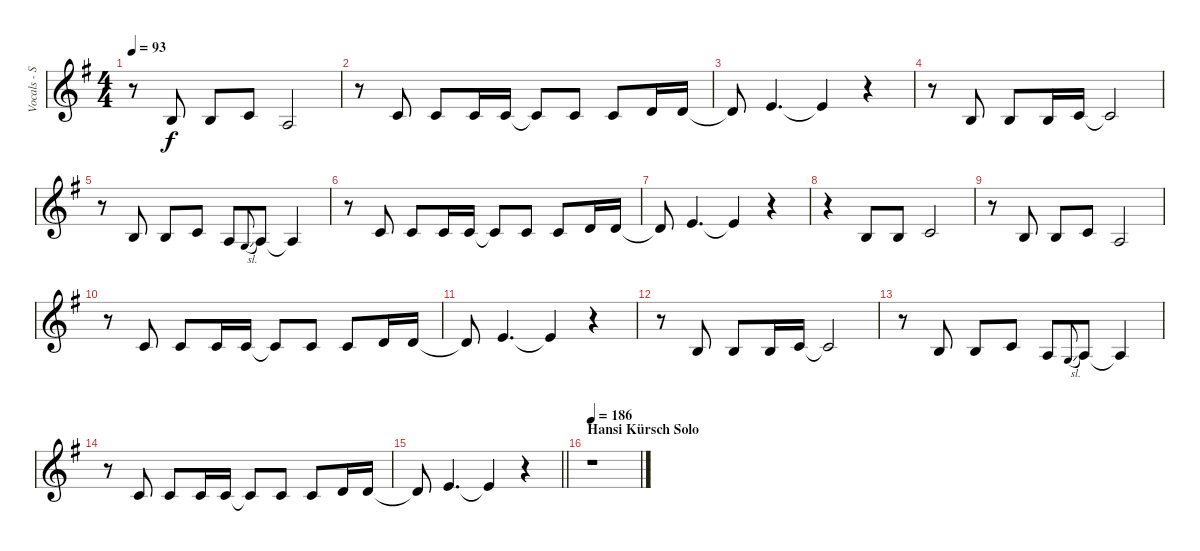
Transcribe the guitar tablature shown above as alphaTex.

\track ("Vocals - Steve Lee" "Vocals - S") {instrument frenchhorn}
\staff {score}
\tuning (E4 B3 G3 D3 A2 E2) {hide}
\ts (4 4)
\tempo 93
\clef g2
\ks eminor
r.8{dy f} 0.2.8 0.2.8 1.2.8 2.3.2 |
r.8 1.2.8 1.2.8 1.2.16 1.2.16 1.2{t}.8 1.2.8 1.2.8 3.2.16 3.2.16 |
3.2{t}.8 0.1.4{d} 0.1{t}.4 r.4 |
r.8 0.2.8 0.2.8 0.2.16 1.2.16 1.2{t}.2 |
r.8 0.2.8 0.2.8 1.2.8 2.3.8 0.3{sl}.8{gr onbeat} 2.3.8 2.3{t}.4 |
r.8 1.2.8 1.2.8 1.2.16 1.2.16 1.2{t}.8 1.2.8 1.2.8 3.2.16 3.2.16 |
3.2{t}.8 0.1.4{d} 0.1{t}.4 r.4 |
r.4 0.2.8 0.2.8 1.2.2 |
r.8 0.2.8 0.2.8 1.2.8 2.3.2 |
r.8 1.2.8 1.2.8 1.2.16 1.2.16 1.2{t}.8 1.2.8 1.2.8 3.2.16 3.2.16 |
3.2{t}.8 0.1.4{d} 0.1{t}.4 r.4 |
r.8 0.2.8 0.2.8 0.2.16 1.2.16 1.2{t}.2 |
r.8 0.2.8 0.2.8 1.2.8 2.3.8 0.3{sl}.8{gr onbeat} 2.3.8 2.3{t}.4 |
r.8 1.2.8 1.2.8 1.2.16 1.2.16 1.2{t}.8 1.2.8 1.2.8 3.2.16 3.2.16 |
\barLineRight lightlight
3.2{t}.8 0.1.4{d} 0.1{t}.4 r.4 |
\section ("" "Hansi Kürsch Solo")
\tempo 186
r.1
